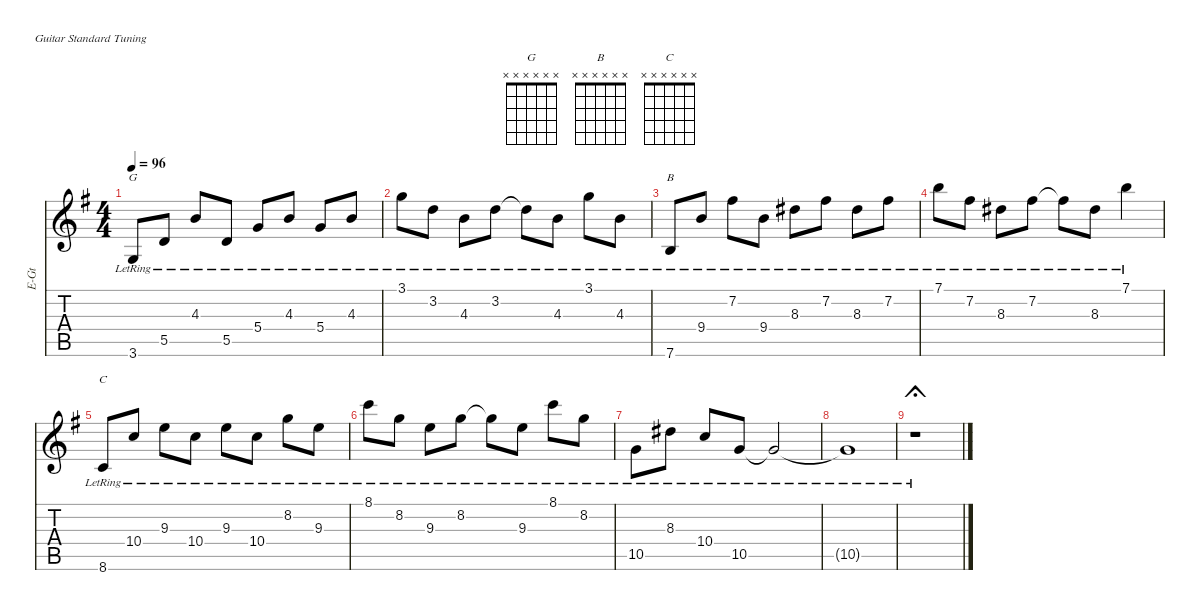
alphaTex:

\defaultSystemsLayout 4
\hideDynamics
\bracketExtendMode nobrackets
\otherSystemsTrackNameOrientation horizontal
\track ("Guitar 1" "E-Gt") {defaultSystemsLayout 4 instrument electricguitarjazz}
\staff {score tabs}
\tuning (E4 B3 G3 D3 A2 E2)
\chord ("G" x x x x x x)
\chord ("B" x x x x x x)
\chord ("C" x x x x x x)
\ts (4 4)
\tempo 96
\clef g2
\ks g
3.6{lr acc forcenatural}.8{ch "G" dy f beam Up} 5.5{lr acc forcenatural}.8{beam Up} 4.3{lr acc forcenatural}.8{beam Up} 5.5{lr acc forcenatural}.8{beam Up} 5.4{lr acc forcenatural}.8{beam Up} 4.3{lr acc forcenatural}.8{beam Up} 5.4{lr acc forcenatural}.8{beam Up} 4.3{lr acc forcenatural}.8{beam Up} |
3.1{lr acc forcenatural}.8{beam Down} 3.2{lr acc forcenatural}.8{beam Down} 4.3{lr acc forcenatural}.8{beam Down} 3.2{lr acc forcenatural}.8{beam Down} 3.2{lr t acc forcenatural}.8{beam Down} 4.3{lr acc forcenatural}.8{beam Down} 3.1{lr acc forcenatural}.8{beam Down} 4.3{lr acc forcenatural}.8{beam Down} |
7.6{lr acc forcenatural}.8{ch "B" beam Up} 9.4{lr acc forcenatural}.8{beam Up} 7.2{lr acc #}.8{beam Down} 9.4{lr acc forcenatural}.8{beam Down} 8.3{lr acc #}.8{beam Down} 7.2{lr acc #}.8{beam Down} 8.3{lr acc #}.8{beam Down} 7.2{lr acc #}.8{beam Down} |
7.1{lr acc forcenatural}.8{beam Down} 7.2{lr acc #}.8{beam Down} 8.3{lr acc #}.8{beam Down} 7.2{lr acc #}.8{beam Down} 7.2{lr t acc #}.8{beam Down} 8.3{lr acc #}.8{beam Down} 7.1{lr acc forcenatural}.4{beam Down} |
8.6{lr acc forcenatural}.8{ch "C" beam Up} 10.4{lr acc forcenatural}.8{beam Up} 9.3{lr acc forcenatural}.8{beam Down} 10.4{lr acc forcenatural}.8{beam Down} 9.3{lr acc forcenatural}.8{beam Down} 10.4{lr acc forcenatural}.8{beam Down} 8.2{lr acc forcenatural}.8{beam Down} 9.3{lr acc forcenatural}.8{beam Down} |
8.1{lr acc forcenatural}.8{beam Down} 8.2{lr acc forcenatural}.8{beam Down} 9.3{lr acc forcenatural}.8{beam Down} 8.2{lr acc forcenatural}.8{beam Down} 8.2{lr t acc forcenatural}.8{beam Down} 9.3{lr acc forcenatural}.8{beam Down} 8.1{lr acc forcenatural}.8{beam Down} 8.2{lr acc forcenatural}.8{beam Down} |
10.5{lr acc forcenatural}.8{beam Down} 8.3{lr acc #}.8{beam Down} 10.4{lr acc forcenatural}.8{beam Up} 10.5{lr acc forcenatural}.8{beam Up} 10.5{lr t acc forcenatural}.2{beam Up} |
10.5{lr t acc forcenatural}.1{beam Up} |
\tempo (40 0.5 hide)
r.1{fermata (short 0.22) beam Down}
